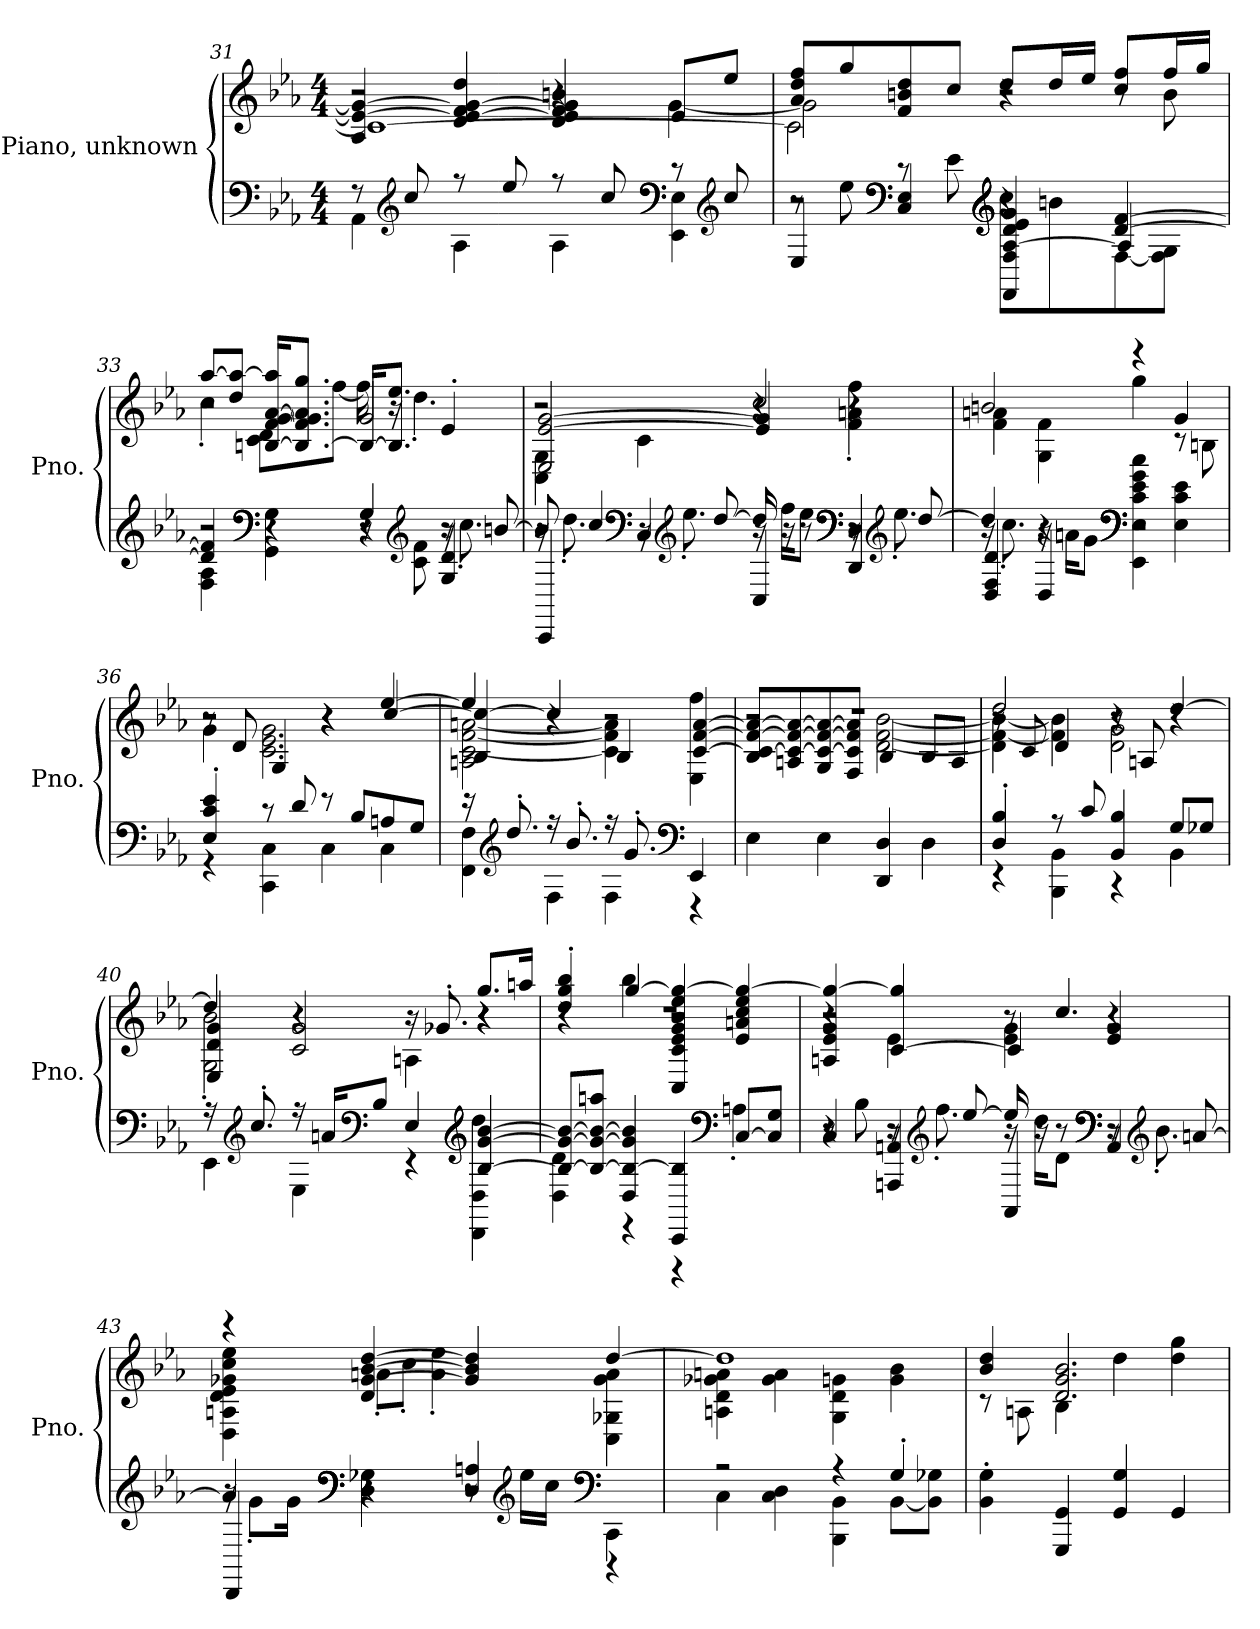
**kern	**kern
*part1	*part1
*staff2	*staff1
*I"Piano, unknown	*
*I'Pno.	*
!!LO:LB:g=z
*clefF4	*clefG2
*k[b-e-a-]	*k[b-e-a-]
*M4/4	*M4/4
=31	=31
*^	*^
*	*	*	*^
8r	4AA-\	4A-/ 4e-/_ 4g/_	2r	1c_
*clefG2	*	*	*	*
8cc/	.	.	.	.
8r	4A-\	4d/ 4e-/_ 4f/ 4g/_ 4dd/	.	.
8ee-/	.	.	.	.
8r	4A-\	4d/ 4e-/] 4f/ 4g/] 4bn/	4r	.
8cc/	.	.	.	.
*clefF4	*	*	*	*
8r	4EE-\ 4E-\	8e-/L	[4g\	.
*clefG2	*	*	*	*
8cc/	.	8ee-/J	.	.
=32	=32	=32	=32	=32
*	*^	*	*	*
2r	8r	4E-/	8a-/ 8dd/ 8ff/L	2g\]	2c\]
.	8ee-\	.	8gg/	.	.
*clefF4	*	*	*	*	*
.	8r	4C/ 4E-/	8f/ 8bn/ 8dd/	.	.
.	8e-\	.	8cc/J	.	.
*clefG2	*	*	*	*	*
4r	8cc\L	4FF/ 4F/ [4A-/ 4d/ 4e-/ 4g/	8dd/L	4r	2r
.	8bn\	.	16dd/L	.	.
.	.	.	16ee-/JJ	.	.
[4d/ [4f/	[8F\	4A-/]	8cc/ 8ff/L	8r	.
.	8F\] 8G\J	.	16ff/L	8b\	.
.	.	.	16gg/JJ	.	.
!!LO:LB:g=z	!!	!!
=33	=33	=33	=33	=33	=33
4d/] 4f/]	4F\ 4A-\	2r	[8aa-/L	4cc'\	2r
.	.	.	8dd/ 8aa-/_J	.	.
*clefF4	*	*	*	*	*
4r	4GG\ 4G\	.	[16Bn/ [16f/ [16g/ [16a-/ 16aa-/]KL	8c\ 8d\L	.
.	.	.	8.B/_ 8.f/] 8.g/] 8.a-/] 8.gg/J	.	.
.	.	.	.	[8ff\J	.
4r	8r	4G/	16B/KL_	16ff\]	2g/
.	.	.	8.B/] 8.ee-/J	16r	.
*clefG2	*	*	*	*	*
.	8c\ 8f\	.	.	4.dd'\	.
8r	16r	4G/ 4d/	4e-'/	.	.
.	8.cc'\	.	.	.	.
[8bn/	.	.	.	.	.
=34	=34	=34	=34	=34	=34
8b/]	16r	4CC/	2r	4C\ 4G\	2E-/ [2e-/ [2g/
.	8.dd'\	.	.	.	.
4cc/	.	.	.	.	.
*clefF4	*	*	*	*	*
.	16r	4C/	.	4c\	.
*clefG2	*	*	*	*	*
.	8.ee-'\	.	.	.	.
[8dd/	.	.	.	.	.
16dd/]	16r	4C/	2cc/	4r	4e-/] 4g/]
16r	16ff\KL	.	.	.	.
8r	8ee-\J	.	.	.	.
*clefF4	*	*	*	*	*
8r	16r	4DD/ 4D/	.	4f\' 4an\' 4ff\'	4r
*clefG2	*	*	*	*	*
.	8.ee-'\	.	.	.	.
[8dd/	.	.	.	.	.
*	*	*	*	*v	*v
!!LO:LB:g=z
=35	=35	=35	=35	=35
4dd/]	16r	4D/ 4F/ 4d/	2bn/	4f\ 4an\
.	8.cc'\	.	.	.
4r	16r	4D/	.	4G\ 4f\
.	16an\KL	.	.	.
.	8g\J	.	.	.
*clefF4	*	*	*	*
2r	4EE-\ 4E-\ 4c\ 4e-\ 4g\ 4cc\	2r	4r	4gg\
.	4E-\ 4c\ 4e-\	.	4g/	8r
.	.	.	.	8Bn\
*	*v	*v	*	*
=36	=36	=36	=36
*	*	*	*^
4E-/' 4c/' 4e-/'	4r	2r	4g\	8r
.	.	.	.	8d/
8r	4CC\ 4C\	.	2.c\ 2.e-\ 2.g\	4G/
8d/	.	.	.	.
8r	4C\	4r	.	4r
8B-/L	.	.	.	.
8An/	4C\	[4ee-/	.	[4cc/
8G/J	.	.	.	.
=37	=37	=37	=37	=37
16r	4FF\ 4F\	4ee-/]	2An\ [2c\ [2f\ [2an\	4B-/ 4cc/_
*clefG2	*	*	*	*
8.dd'/	.	.	.	.
16r	4F\	4r	.	4cc/]
8.b-'/	.	.	.	.
16r	4F\	2r	4c\] 4f\] 4a\]	4B-/
8.g'/	.	.	.	.
*clefF4	*	*	*	*
4EE-/	4r	.	4E-\ 4ff\	[4c/ [4f/ [4a/
*v	*v	*	*	*
!!LO:LB:g=z	!!	!!
=38	=38	=38	=38
4E-\	1r	2r	8B-/ 8c/_ 8f/_ 8a/_L
.	.	.	8An/ 8c/_ 8f/_ 8a/_
4E-\	.	.	8G/ 8c/_ 8f/_ 8a/_
.	.	.	8F/ 8c/] 8f/] 8a/]J
4DD/ 4D/	.	[2d\ [2f\ [2b-\	4B-/
4D\	.	.	8B-/L
.	.	.	8A/J
=39	=39	=39	=39
*^	*	*	*
4D/' 4B-/'	4r	2dd/	4d\] 4f\_ 4b-\_	8r
.	.	.	.	8c/
8r	4BBB-\ 4BB-\	.	4f\] 4b-\]	4d/
8c/	.	.	.	.
4BB-/ 4B-/	4r	4r	2d\ 2g\	8r
.	.	.	.	8An/
8G/L	4BB-\	[4dd/	.	4r
8G-X/J	.	.	.	.
=40	=40	=40	=40	=40
16r	4EE-\	4dd/]	2G\' 2b-\'	4E-/ 4d/ 4g/
*clefG2	*	*	*	*
8.cc'/	.	.	.	.
16r	4E-\	2c/ 2g/	.	4r
16an/KL	.	.	.	.
*clefF4	*	*	*	*
8B-/J	.	.	.	.
4E-/	4r	.	4An\	16r
.	.	.	.	8.g-X'/
*clefG2	*	*	*	*
[4B-/ [4g/ [4b-/	4DD\ 4D\ 4dd\	4r	4r	8.gg/L
.	.	.	.	16aan/Jk
!!LO:PB:g=z	!!	!!
=41	=41	=41	=41	=41
8B-/_ 8g/_ 8b-/_L	4D\ 4d\	1r	4r	4dd/' 4gg/' 4bb-/'
8B-/_ 8g/_ 8b-/_ 8aan/J	.	.	.	.
4D/ 4B-/_ 4g/] 4b-/]	4r	.	4bb-\	[4gg/
4CC/ 4B-/]	4r	.	2r	4C/ 4c/ 4e-/ 4g/ 4b-/ 4ee-/ 4gg/_
*clefF4	*	*	*	*
[8C/L	4An'\	.	.	4e-/ 4an/ 4cc/ 4ee-/ 4gg/_
8C/] 8G/J	.	.	.	.
=42	=42	=42	=42	=42
*	*^	*	*	*
4r	8r	4C/	2r	4r	4An/ 4e-/ 4g/ 4gg/_
.	8B-\	.	.	.	.
8r	16r	4AAAn/ 4AAn/	.	4e-\	[4c/ 4gg/]
*clefG2	*	*	*	*	*
.	8.ff'\	.	.	.	.
[8ee-/	.	.	.	.	.
16ee-/]	16r	4AA/	8r	4e-\ 4g\	4c/]
16r	16dd\KL	.	.	.	.
8r	8d\J	.	4.cc/	.	.
*clefF4	*	*	*	*	*
8r	16r	4AA/	.	4r	4e-/ 4g/
*clefG2	*	*	*	*	*
.	8.b-'\	.	.	.	.
[8an/	.	.	.	.	.
*	*	*	*	*v	*v
!!LO:LB:g=z
=43	=43	=43	=43	=43
4a/]	16r	4DD/	4r	4D\ 4An\ 4d\ 4e-\ 4g-X\ 4cc\ 4ee-\
.	8g'\L	.	.	.
.	16g\Jk	.	.	.
*clefF4	*	*	*	*
4r	4D\ 4G-X\	4r	4d/ [4g-/ [4b-/ [4dd/	8an'\L
.	.	.	.	8cc'\J
2r	8r	4D/ 4An/	4g-/] 4b-/] 4dd/]	4a\' 4ee-\'
*clefG2	*	*	*	*
.	16ee-\LL	.	.	.
.	16cc\JJ	.	.	.
*clefF4	*	*	*	*
.	4CC\	4r	[4dd/	4C\ 4G-X\ 4g-\ 4a\
*	*v	*v	*	*
=44	=44	=44	=44
2r	4C\	1dd]	4An\ 4d\ 4g-X\ 4an\
.	4C\ 4D\	.	4g-\ 4a\
4r	4BBB-\ 4BB-\	.	4G\ 4d\ 4gn\
4G'/	[8BB-\L	.	4g\ 4b-\
.	8BB-\] 8G-X\J	.	.
*v	*v	*	*
=45	=45	=45
4BB-\' 4G\'	4b-/ 4dd/	8r
.	.	8An\
4GGG/ 4GG/	2.d/ 2.g/ 2.b-/	4B-\
4GG/ 4G/	.	4dd\
4GG/	.	4dd\ 4gg\
*	*v	*v
=	=
*-	*-
